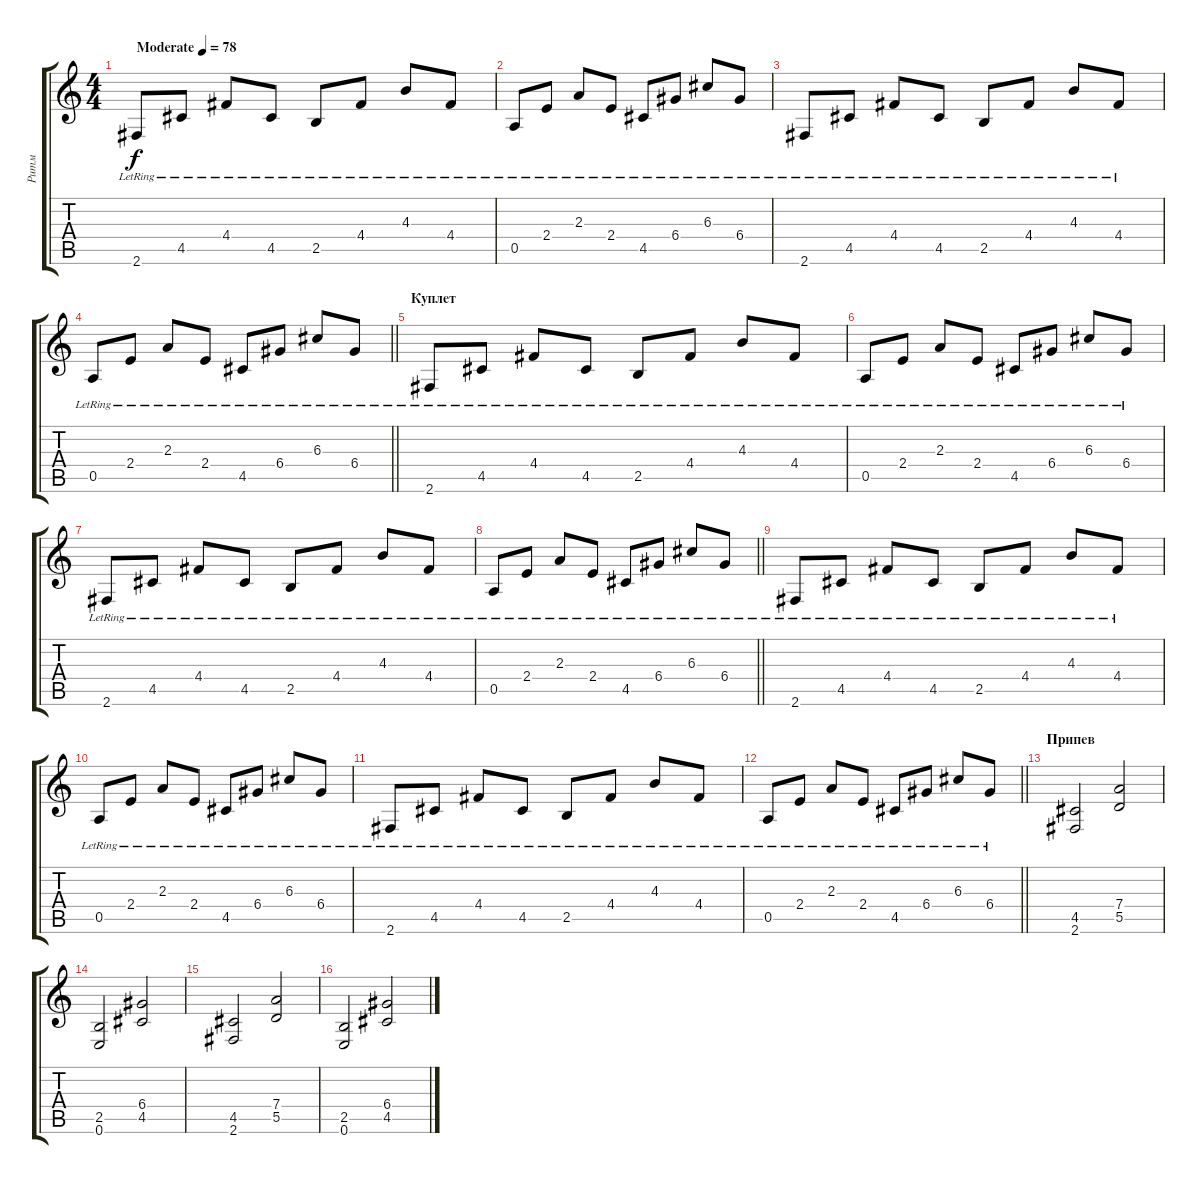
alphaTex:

\track ("Ритм" "Ритм") {instrument acousticguitarsteel}
\staff {score tabs}
\tuning (E4 B3 G3 D3 A2 E2) {hide}
\ts (4 4)
\tempo (78 "Moderate")
\clef g2
\ks c
2.6{lr}.8{dy f instrument acousticguitarsteel} 4.5{lr}.8 4.4{lr}.8 4.5{lr}.8 2.5{lr}.8 4.4{lr}.8 4.3{lr}.8 4.4{lr}.8 |
0.5{lr}.8 2.4{lr}.8 2.3{lr}.8 2.4{lr}.8 4.5{lr}.8 6.4{lr}.8 6.3{lr}.8 6.4{lr}.8 |
2.6{lr}.8 4.5{lr}.8 4.4{lr}.8 4.5{lr}.8 2.5{lr}.8 4.4{lr}.8 4.3{lr}.8 4.4{lr}.8 |
\barLineRight lightlight
0.5{lr}.8 2.4{lr}.8 2.3{lr}.8 2.4{lr}.8 4.5{lr}.8 6.4{lr}.8 6.3{lr}.8 6.4{lr}.8 |
\section ("" "Куплет")
2.6{lr}.8 4.5{lr}.8 4.4{lr}.8 4.5{lr}.8 2.5{lr}.8 4.4{lr}.8 4.3{lr}.8 4.4{lr}.8 |
0.5{lr}.8 2.4{lr}.8 2.3{lr}.8 2.4{lr}.8 4.5{lr}.8 6.4{lr}.8 6.3{lr}.8 6.4{lr}.8 |
2.6{lr}.8 4.5{lr}.8 4.4{lr}.8 4.5{lr}.8 2.5{lr}.8 4.4{lr}.8 4.3{lr}.8 4.4{lr}.8 |
\barLineRight lightlight
0.5{lr}.8 2.4{lr}.8 2.3{lr}.8 2.4{lr}.8 4.5{lr}.8 6.4{lr}.8 6.3{lr}.8 6.4{lr}.8 |
2.6{lr}.8 4.5{lr}.8 4.4{lr}.8 4.5{lr}.8 2.5{lr}.8 4.4{lr}.8 4.3{lr}.8 4.4{lr}.8 |
0.5{lr}.8 2.4{lr}.8 2.3{lr}.8 2.4{lr}.8 4.5{lr}.8 6.4{lr}.8 6.3{lr}.8 6.4{lr}.8 |
2.6{lr}.8 4.5{lr}.8 4.4{lr}.8 4.5{lr}.8 2.5{lr}.8 4.4{lr}.8 4.3{lr}.8 4.4{lr}.8 |
\barLineRight lightlight
0.5{lr}.8 2.4{lr}.8 2.3{lr}.8 2.4{lr}.8 4.5{lr}.8 6.4{lr}.8 6.3{lr}.8 6.4{lr}.8 |
\section ("" "Припев")
(4.5 2.6).2{instrument distortionguitar} (7.4 5.5).2 |
(2.5 0.6).2 (6.4 4.5).2 |
(4.5 2.6).2 (7.4 5.5).2 |
(2.5 0.6).2 (6.4 4.5).2
